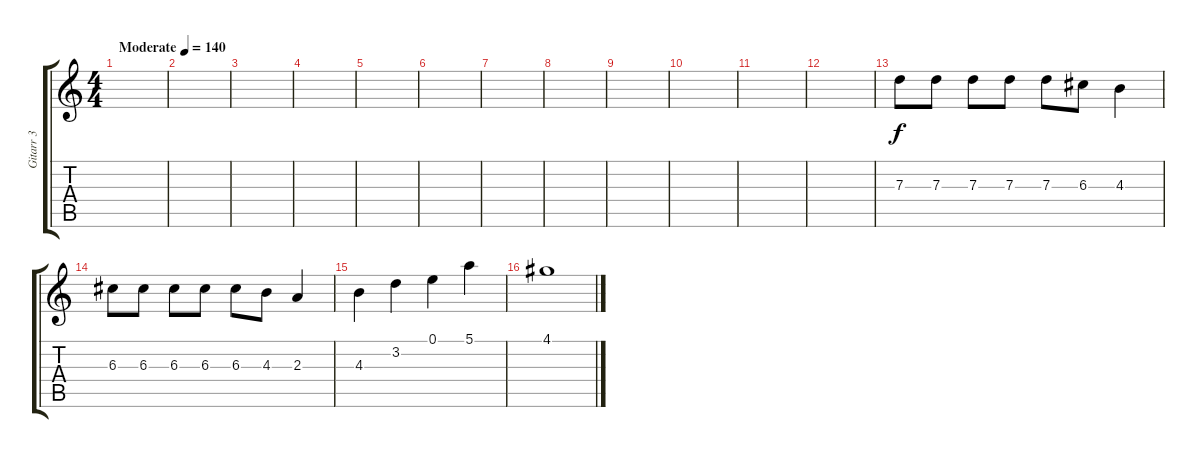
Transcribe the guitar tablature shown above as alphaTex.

\track ("Gitarr 3" "Gitarr 3") {instrument acousticguitarsteel}
\staff {score tabs}
\tuning (E4 B3 G3 D3 A2 E2) {hide}
\ts (4 4)
\tempo (140 "Moderate")
\clef g2
\ks c
|
|
|
|
|
|
|
|
|
|
|
|
7.3.8 7.3.8 7.3.8 7.3.8 7.3.8 6.3.8 4.3.4 |
6.3.8 6.3.8 6.3.8 6.3.8 6.3.8 4.3.8 2.3.4 |
4.3.4 3.2.4 0.1.4 5.1.4 |
4.1.1
